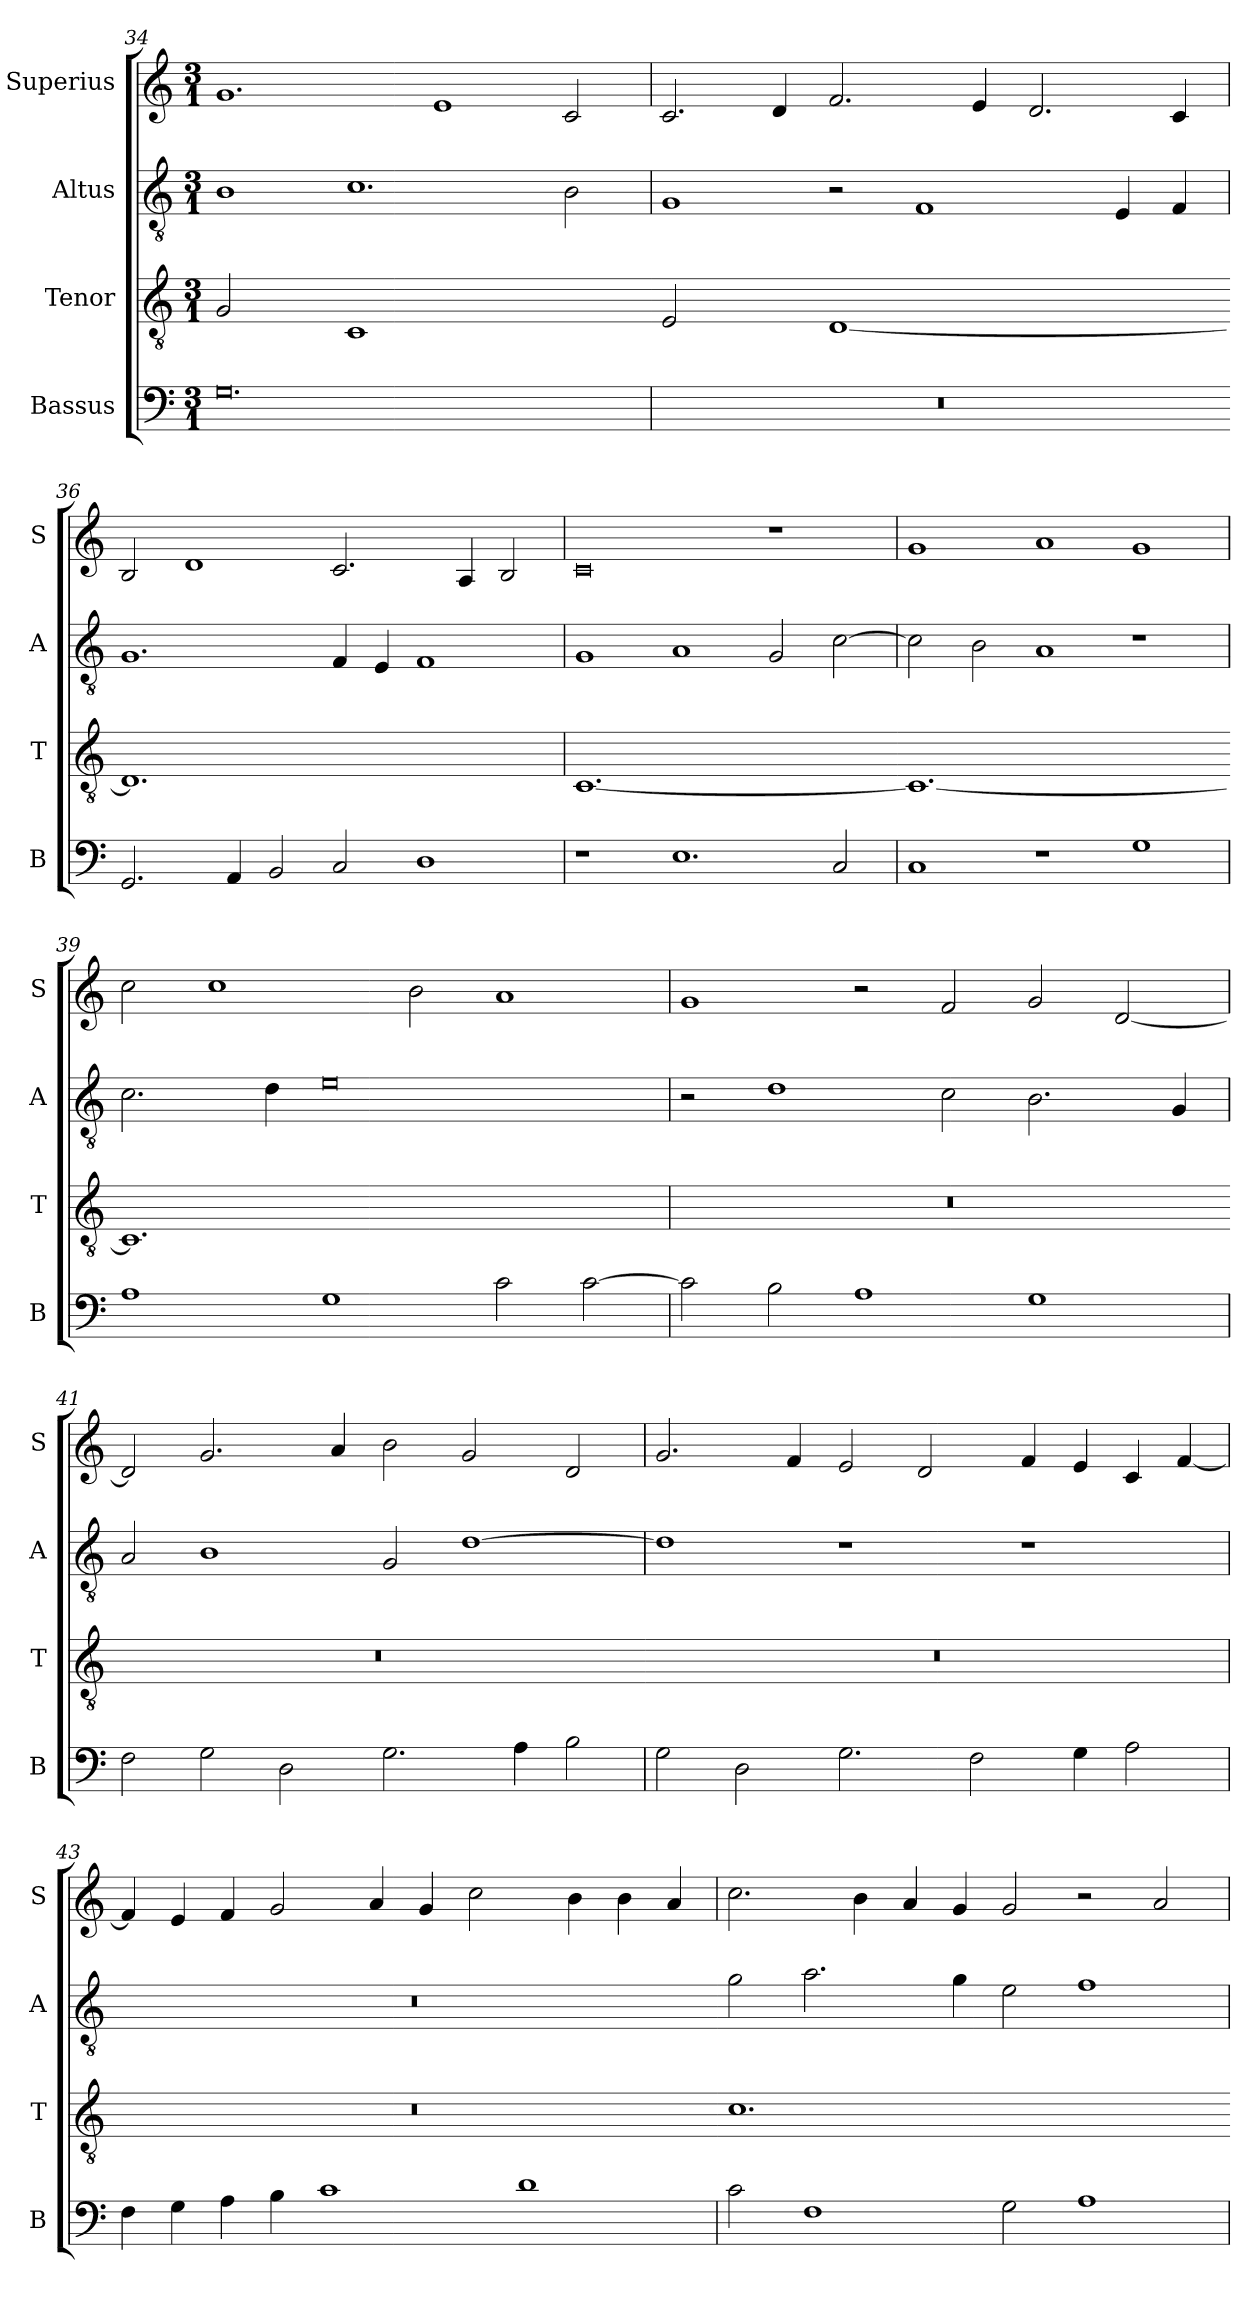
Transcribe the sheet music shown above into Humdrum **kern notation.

**kern	**kern	**kern	**kern
*part4	*part3	*part2	*part1
*staff4	*staff3	*staff2	*staff1
*I"Bassus	*I"Tenor	*I"Altus	*I"Superius
*I'B	*I'T	*I'A	*I'S
*clefF4	*clefGv2	*clefGv2	*clefG2
*k[]	*k[]	*k[]	*k[]
*M3/1	*M3/1	*M3/1	*M3/1
=34	=34	=34	=34
!	!LO:N:vis=2	!	!
0.G	1G	1B	1.g
!	!LO:N:vis=1	!	!
.	0C	1.c	.
.	.	.	1e
.	.	2B\	2c/
=35	=35-	=35	=35
!	!LO:N:vis=2	!	!
0.r	1E	1G	2.c/
.	.	.	4d/
!	!LO:N:vis=1	!	!
.	[0D	2r	2.f/
.	.	1F	.
.	.	.	4e/
.	.	.	2.d/
.	.	4E/	.
.	.	4F/	4c/
=36	=36-	=36	=36
!	!LO:N:vis=1.	!	!
2.GG/	0.D]	1.G	2B/
.	.	.	1d
4AA/	.	.	.
2BB/	.	.	.
2C/	.	4F/	2.c/
.	.	4E/	.
1D	.	1F	.
.	.	.	4A/
.	.	.	2B/
=37	=37	=37	=37
!	!LO:N:vis=1.	!	!
1r	[0.C	1G	0c
1.E	.	1A	.
.	.	2G/	1r
2C/	.	[2c\	.
=38	=38-	=38	=38
!	!LO:N:vis=1.	!	!
1C	0.C_	2c\]	1g
.	.	2B\	.
1r	.	1A	1a
1G	.	1r	1g
=39	=39-	=39	=39
!	!LO:N:vis=1.	!	!
1A	0.C]	2.c\	2cc\
.	.	.	1cc
.	.	4d\	.
1G	.	0e	.
.	.	.	2b\
2c\	.	.	1a
[2c\	.	.	.
=40	=40	=40	=40
!	!LO:N:vis=1.	!	!
2c\]	0.r	2r	1g
2B\	.	1d	.
1A	.	.	2r
.	.	2c\	2f/
1G	.	2.B\	2g/
.	.	.	[2d/
.	.	4G/	.
=41	=41-	=41	=41
!	!LO:N:vis=1.	!	!
2F\	0.r	2A/	2d/]
2G\	.	1B	2.g/
2D\	.	.	.
.	.	.	4a/
2.G\	.	2G/	2b\
.	.	[1d	2g/
4A\	.	.	.
2B\	.	.	2d/
=42	=42-	=42	=42
!	!LO:N:vis=1.	!	!
2G\	0.r	1d]	2.g/
2D\	.	.	.
.	.	.	4f/
2.G\	.	1r	2e/
.	.	.	2d/
2F\	.	.	.
.	.	1r	4f/
4G\	.	.	4e/
2A\	.	.	4c/
.	.	.	[4f/
=43	=43	=43	=43
!	!LO:N:vis=1.	!	!
4F\	0.r	0.r	4f/]
4G\	.	.	4e/
4A\	.	.	4f/
4B\	.	.	2g/
1c	.	.	.
.	.	.	4a/
.	.	.	4g/
.	.	.	2cc\
1d	.	.	.
.	.	.	4b\
.	.	.	4b\
.	.	.	4a/
=44	=44-	=44	=44
!	!LO:N:vis=1.	!	!
2c\	0.c	2g\	2.cc\
1F	.	2.a\	.
.	.	.	4b\
.	.	.	4a/
.	.	4g\	4g/
2G\	.	2e\	2g/
1A	.	1f	2r
.	.	.	2a/
=	=-	=	=
*-	*-	*-	*-
